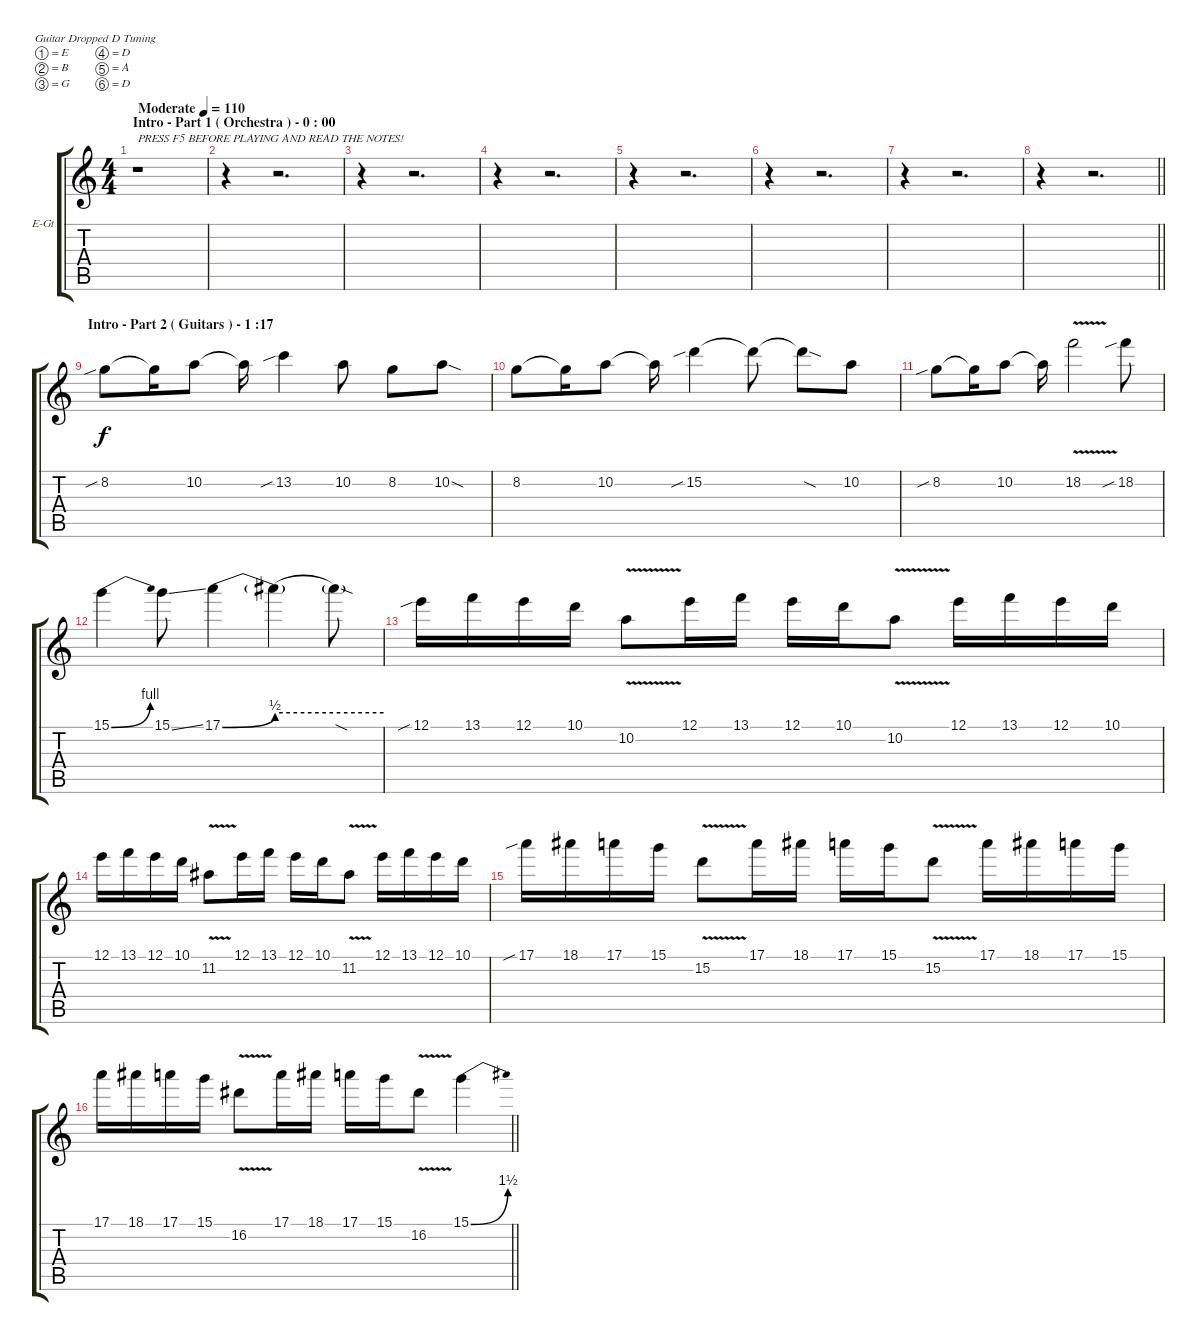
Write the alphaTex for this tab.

\bracketExtendMode groupsimilarinstruments
\firstSystemTrackNameOrientation horizontal
\otherSystemsTrackNameOrientation horizontal
\track ("  Zacky Vengeance - Lead" "E-Gt") {instrument overdrivenguitar}
\staff {score tabs}
\tuning (E4 B3 G3 D3 A2 D2)
\ts (4 4)
\beaming (8 2 2 2 2)
\section ("" "Intro - Part 1 ( Orchestra ) - 0 : 00")
\tempo (110 "Moderate")
\clef g2
\ks c
r.1{txt "PRESS F5 BEFORE PLAYING AND READ THE NOTES!" dy f instrument overdrivenguitar} |
r.4 r.2{d} |
r.4 r.2{d} |
r.4 r.2{d} |
r.4 r.2{d} |
r.4 r.2{d} |
r.4 r.2{d} |
\barLineRight lightlight
r.4 r.2{d} |
\section ("" "Intro - Part 2 ( Guitars ) - 1 :17")
8.2{sib}.8 8.2{t}.16 10.2.8 10.2{t}.16 13.2{sib}.4 10.2.8 8.2.8 10.2{sod}.8 |
8.2.8 8.2{t}.16 10.2.8 10.2{t}.16 15.2{sib}.4 15.2{t}.8 15.2{sod t}.8 10.2.8 |
8.2{sib}.8 8.2{t}.16 10.2.8 10.2{t}.16 18.2{v}.2 18.2{sib}.8 |
15.1{be (bend 0 0 60 4)}.4 15.1{ss}.8 17.1{be (bend 0 0 60 2)}.4 17.1{be (hold 0 2 60 2) t}.4 17.1{sod t}.8 |
12.1{sib}.16 13.1.16 12.1.16 10.1.16 10.2{v}.8 12.1.16 13.1.16 12.1.16 10.1.16 10.2{v}.8 12.1.16 13.1.16 12.1.16 10.1.16 |
12.1.16 13.1.16 12.1.16 10.1.16 11.2{v}.8 12.1.16 13.1.16 12.1.16 10.1.16 11.2{v}.8 12.1.16 13.1.16 12.1.16 10.1.16 |
17.1{sib}.16 18.1.16 17.1.16 15.1.16 15.2{v}.8 17.1.16 18.1.16 17.1.16 15.1.16 15.2{v}.8 17.1.16 18.1.16 17.1.16 15.1.16 |
\barLineRight lightlight
17.1.16 18.1.16 17.1.16 15.1.16 16.2{v}.8 17.1.16 18.1.16 17.1.16 15.1.16 16.2{v}.8 15.1{be (bend 0 0 60 6)}.4
